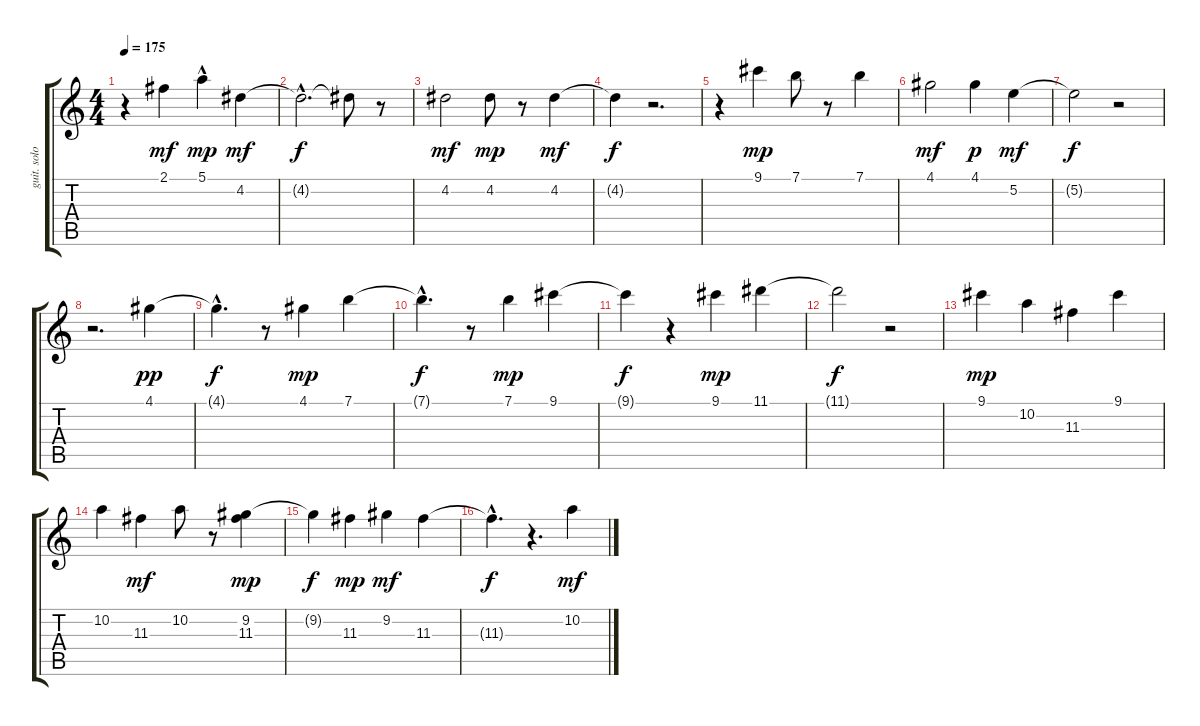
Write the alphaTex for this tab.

\track ("guit. solo" "guit. solo") {instrument electricguitarjazz}
\staff {score tabs}
\tuning (E4 B3 G3 D3 A2 E2) {hide}
\ts (4 4)
\tempo 175
\clef g2
\ks c
r.4{dy f} 2.1.4{dy mf} 5.1{hac}.4{dy mp} 4.2.4{dy mf} |
4.2{hac t}.2{d dy f} 4.2{t}.8 r.8 |
4.2.2{dy mf} 4.2.8{dy mp} r.8 4.2.4{dy mf} |
4.2{t}.4{dy f} r.2{d} |
r.4 9.1.4{dy mp} 7.1.8 r.8 7.1.4 |
4.1.2{dy mf} 4.1.4{dy p} 5.2.4{dy mf} |
5.2{t}.2{dy f} r.2 |
r.2{d} 4.1.4{dy pp} |
4.1{hac t}.4{d dy f} r.8 4.1.4{dy mp} 7.1.4 |
7.1{hac t}.4{d dy f} r.8 7.1.4{dy mp} 9.1.4 |
9.1{t}.4{dy f} r.4 9.1.4{dy mp} 11.1.4 |
11.1{t}.2{dy f} r.2 |
9.1.4{dy mp} 10.2.4 11.3.4 9.1.4 |
10.2.4 11.3.4{dy mf} 10.2.8 r.8 (9.2 11.3).4{dy mp} |
9.2{t}.4{dy f} 11.3.4{dy mp} 9.2.4{dy mf} 11.3.4 |
11.3{hac t}.4{d dy f} r.4{d} 10.2.4{dy mf}
